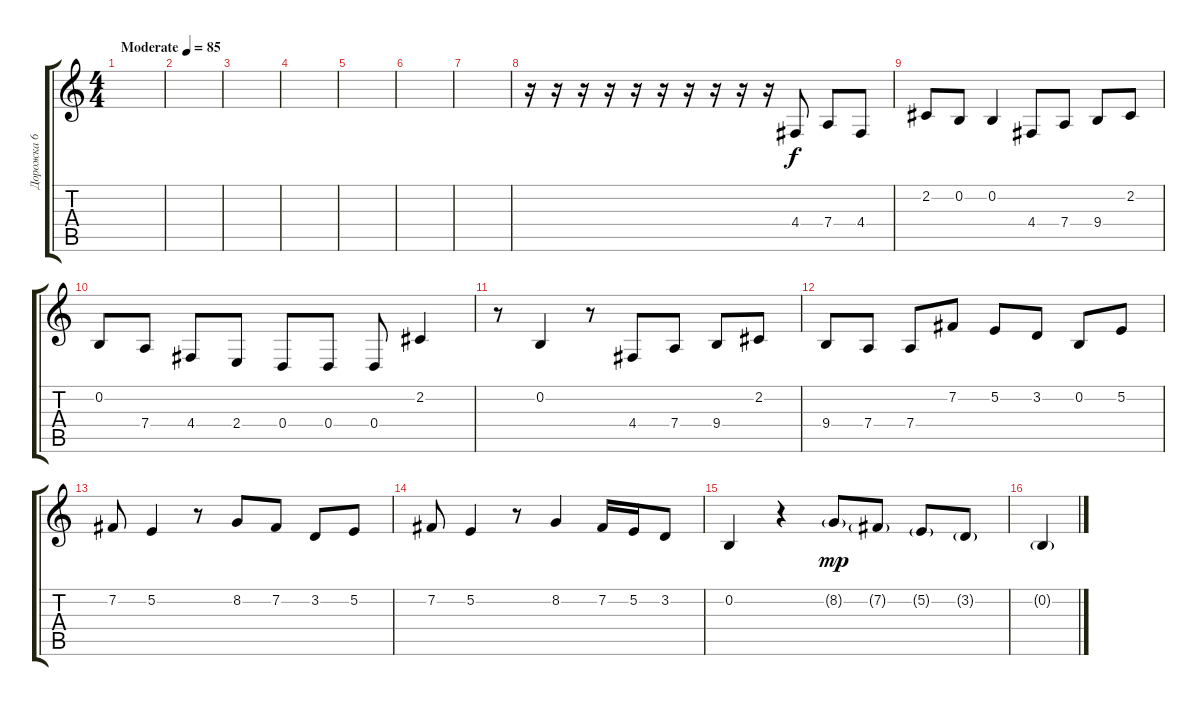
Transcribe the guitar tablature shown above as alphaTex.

\track ("Дорожка 6" "Дорожка 6") {instrument sopranosax}
\staff {score tabs}
\tuning (E4 B3 G3 D3 A2 E2) {hide}
\ts (4 4)
\tempo (85 "Moderate")
\clef g2
\ks c
|
|
|
|
|
|
|
r.16 r.16 r.16 r.16 r.16 r.16 r.16 r.16 r.16 r.16 4.4.8 7.4.8 4.4.8 |
2.2.8 0.2.8 0.2.4 4.4.8 7.4.8 9.4.8 2.2.8 |
0.2.8 7.4.8 4.4.8 2.4.8 0.4.8 0.4.8 0.4.8 2.2.4 |
r.8 0.2.4 r.8 4.4.8 7.4.8 9.4.8 2.2.8 |
9.4.8 7.4.8 7.4.8 7.2.8 5.2.8 3.2.8 0.2.8 5.2.8 |
7.2.8 5.2.4 r.8 8.2.8 7.2.8 3.2.8 5.2.8 |
7.2.8 5.2.4 r.8 8.2.4 7.2.16 5.2.16 3.2.8 |
0.2.4 r.4 8.2{g}.8{dy mp} 7.2{g}.8 5.2{g}.8 3.2{g}.8 |
0.2{g}.4
